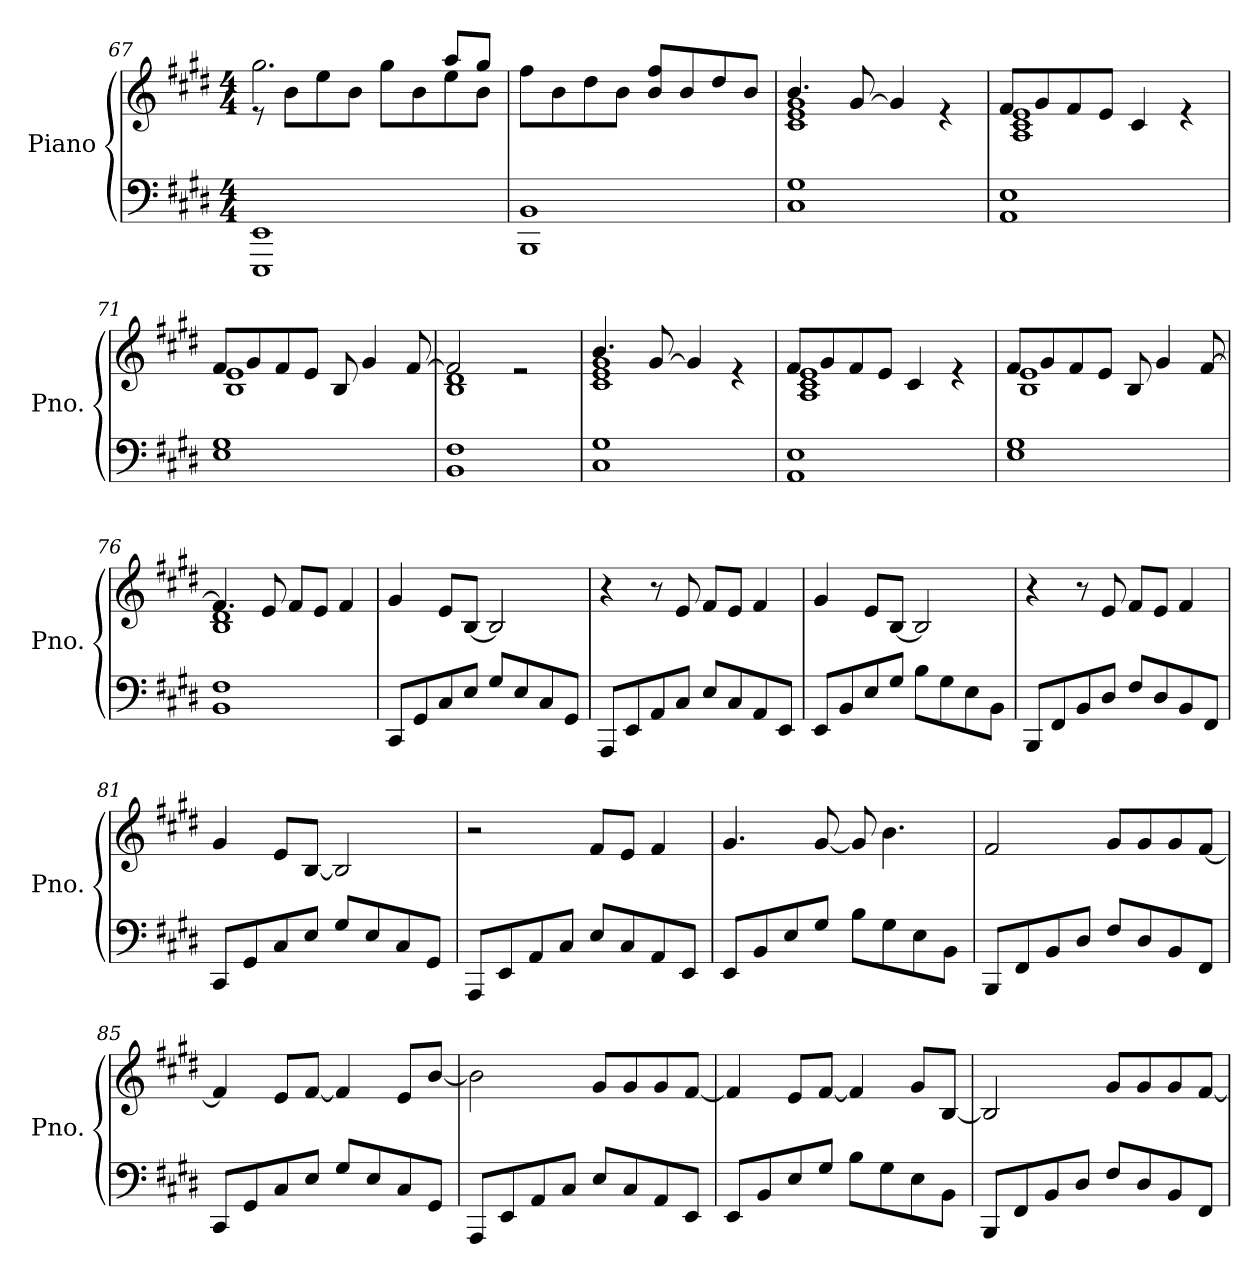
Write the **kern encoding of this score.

**kern	**kern
*part1	*part1
*staff2	*staff1
*I"Piano	*
*I'Pno.	*
*clefF4	*clefG2
*k[f#c#g#d#]	*k[f#c#g#d#]
*M4/4	*M4/4
=67	=67
*	*^
1EEE 1EE	8re	2.gg#\
.	8b\L	.
.	8ee\	.
.	8b\J	.
.	8gg#\L	.
.	8b\	.
.	8ee\	8aa/L
.	8b\J	8gg#/J
*	*v	*v
=68	=68
1BBB 1BB	8ff#\L
.	8b\
.	8dd#\
.	8b\J
.	8b/ 8ff#/L
.	8b/
.	8dd#/
.	8b/J
=69	=69
*	*^
1C# 1G#	4.b/	1c# 1e 1g#
.	[8g#/	.
.	4g#/]	.
.	4re	.
!!LO:PB:g=z	!!
=70	=70	=70
1AA 1E	8f#/L	1A 1c# 1e
.	8g#/	.
.	8f#/	.
.	8e/J	.
.	4c#/	.
.	4re	.
=71	=71	=71
1E 1G#	8f#/L	1B 1e
.	8g#/	.
.	8f#/	.
.	8e/J	.
.	8B/	.
.	4g#/	.
.	[8f#/	.
=72	=72	=72
1BB 1F#	2f#/]	1B 1d#
.	2re	.
=73	=73	=73
1C# 1G#	4.b/	1c# 1e 1g#
.	[8g#/	.
.	4g#/]	.
.	4re	.
=74	=74	=74
1AA 1E	8f#/L	1A 1c# 1e
.	8g#/	.
.	8f#/	.
.	8e/J	.
.	4c#/	.
.	4re	.
=75	=75	=75
1E 1G#	8f#/L	1B 1e
.	8g#/	.
.	8f#/	.
.	8e/J	.
.	8B/	.
.	4g#/	.
.	[8f#/	.
!!LO:LB:g=z	!!
=76	=76	=76
1BB 1F#	4.f#/]	1B 1d#
.	8e/	.
.	8f#/L	.
.	8e/J	.
.	4f#/	.
*	*v	*v
=77	=77
8CC#/L	4g#/
8GG#/	.
8C#/	8e/L
8E/J	[8B/J
8G#/L	2B/]
8E/	.
8C#/	.
8GG#/J	.
=78	=78
8AAA/L	4r
8EE/	.
8AA/	8r
8C#/J	8e/
8E/L	8f#/L
8C#/	8e/J
8AA/	4f#/
8EE/J	.
=79	=79
8EE/L	4g#/
8BB/	.
8E/	8e/L
8G#/J	[8B/J
8B\L	2B/]
8G#\	.
8E\	.
8BB\J	.
=80	=80
8BBB/L	4r
8FF#/	.
8BB/	8r
8D#/J	8e/
8F#/L	8f#/L
8D#/	8e/J
8BB/	4f#/
8FF#/J	.
!!LO:LB:g=z
=81	=81
8CC#/L	4g#/
8GG#/	.
8C#/	8e/L
8E/J	[8B/J
8G#/L	2B/]
8E/	.
8C#/	.
8GG#/J	.
=82	=82
8AAA/L	2r
8EE/	.
8AA/	.
8C#/J	.
8E/L	8f#/L
8C#/	8e/J
8AA/	4f#/
8EE/J	.
=83	=83
8EE/L	4.g#/
8BB/	.
8E/	.
8G#/J	[8g#/
8B\L	8g#/]
8G#\	4.b\
8E\	.
8BB\J	.
=84	=84
8BBB/L	2f#/
8FF#/	.
8BB/	.
8D#/J	.
8F#/L	8g#/L
8D#/	8g#/
8BB/	8g#/
8FF#/J	[8f#/J
=85	=85
8CC#/L	4f#/]
8GG#/	.
8C#/	8e/L
8E/J	[8f#/J
8G#/L	4f#/]
8E/	.
8C#/	8e/L
8GG#/J	[8b/J
!!LO:LB:g=z
=86	=86
8AAA/L	2b\]
8EE/	.
8AA/	.
8C#/J	.
8E/L	8g#/L
8C#/	8g#/
8AA/	8g#/
8EE/J	[8f#/J
=87	=87
8EE/L	4f#/]
8BB/	.
8E/	8e/L
8G#/J	[8f#/J
8B\L	4f#/]
8G#\	.
8E\	8g#/L
8BB\J	[8B/J
=88	=88
8BBB/L	2B/]
8FF#/	.
8BB/	.
8D#/J	.
8F#/L	8g#/L
8D#/	8g#/
8BB/	8g#/
8FF#/J	[8f#/J
=	=
*-	*-
